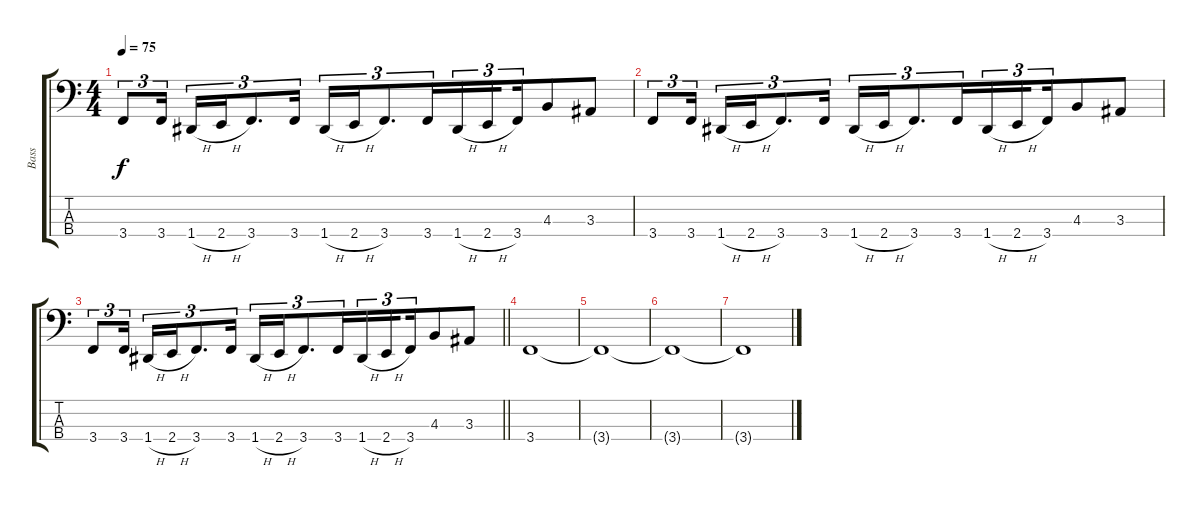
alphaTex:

\track ("Bass" "Bass") {instrument electricbassfinger bank 177}
\staff {score tabs}
\tuning (F2 C2 G1 D1) {hide}
\ts (4 4)
\tempo 75
\clef f4
\ks c
3.4.8{tu (3 2) dy f} 3.4.16{tu (3 2) beam splitsecondary} 1.4{h}.16{tu (3 2)} 2.4{h}.16{tu (3 2)} 3.4.8{d tu (3 2)} 3.4.16{tu (3 2)} 1.4{h}.16{tu (3 2)} 2.4{h}.16{tu (3 2)} 3.4.8{d tu (3 2) beam merge} 3.4.16{tu (3 2) beam merge} 1.4{h}.16{tu (3 2)} 2.4{h}.16{tu (3 2) beam splitsecondary} 3.4.16{tu (3 2) beam merge} 4.3.8 3.3.8 |
3.4.8{tu (3 2)} 3.4.16{tu (3 2) beam splitsecondary} 1.4{h}.16{tu (3 2)} 2.4{h}.16{tu (3 2)} 3.4.8{d tu (3 2)} 3.4.16{tu (3 2)} 1.4{h}.16{tu (3 2)} 2.4{h}.16{tu (3 2)} 3.4.8{d tu (3 2) beam merge} 3.4.16{tu (3 2) beam merge} 1.4{h}.16{tu (3 2)} 2.4{h}.16{tu (3 2) beam splitsecondary} 3.4.16{tu (3 2) beam merge} 4.3.8 3.3.8 |
\barLineRight lightlight
3.4.8{tu (3 2)} 3.4.16{tu (3 2) beam splitsecondary} 1.4{h}.16{tu (3 2)} 2.4{h}.16{tu (3 2)} 3.4.8{d tu (3 2)} 3.4.16{tu (3 2)} 1.4{h}.16{tu (3 2)} 2.4{h}.16{tu (3 2)} 3.4.8{d tu (3 2) beam merge} 3.4.16{tu (3 2) beam merge} 1.4{h}.16{tu (3 2)} 2.4{h}.16{tu (3 2) beam splitsecondary} 3.4.16{tu (3 2) beam merge} 4.3.8 3.3.8 |
3.4.1 |
3.4{t}.1{volume 0} |
3.4{t}.1 |
3.4{t}.1
